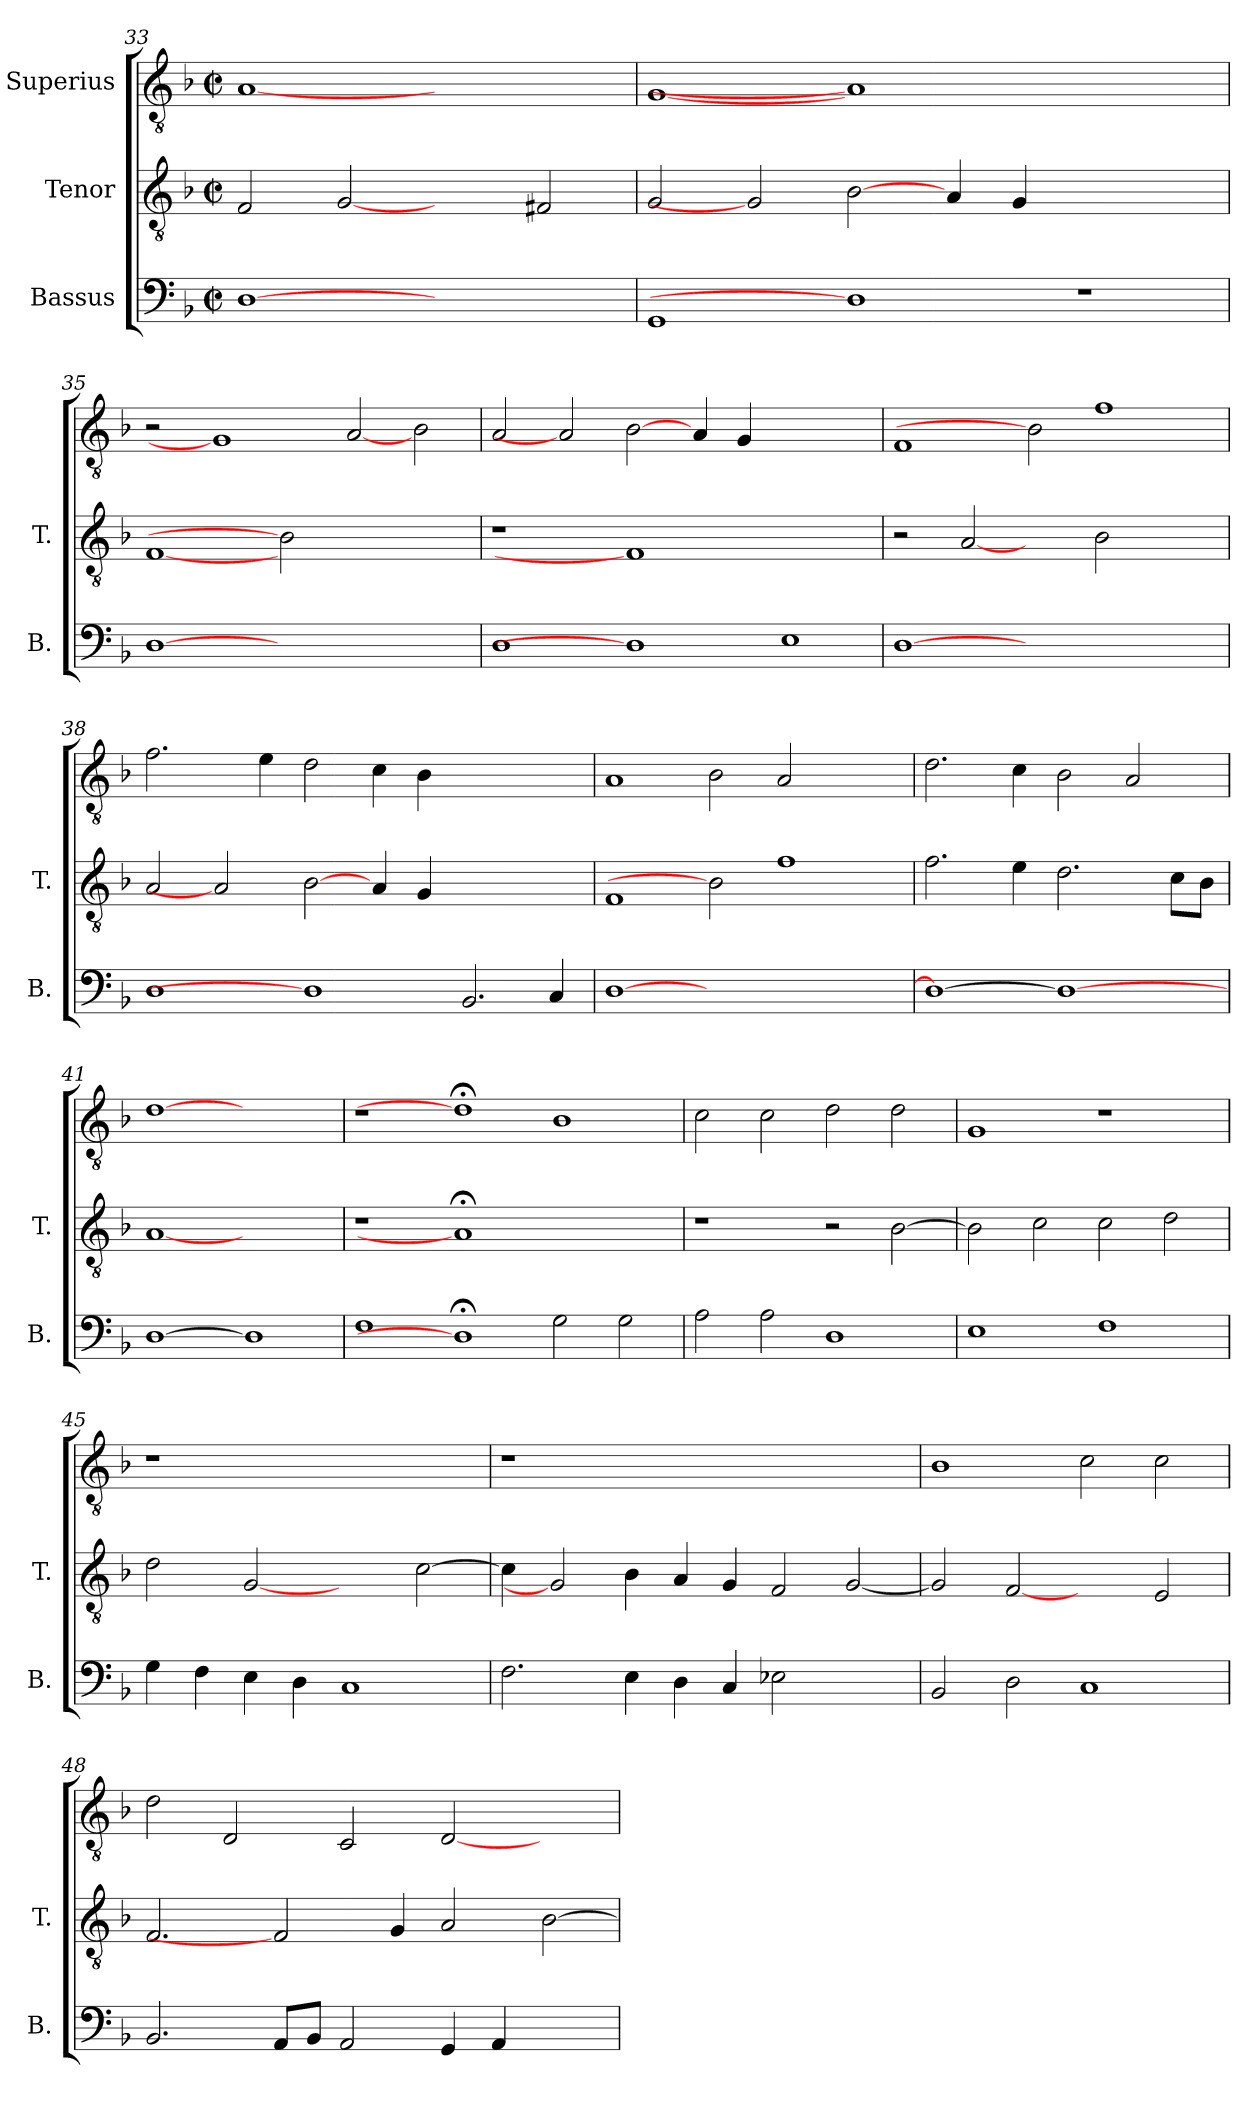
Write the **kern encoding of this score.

**kern	**kern	**kern
*part3	*part2	*part1
*staff3	*staff2	*staff1
*I"Bassus	*I"Tenor	*I"Superius
*I'B.	*I'T.	*
*clefF4	*clefGv2	*clefGv2
*	*ITrd7c12	*ITrd7c12
*k[b-]	*k[b-]	*k[b-]
*F:	*F:	*F:
*M2/2	*M2/2	*M2/2
*met(c|)	*met(c|)	*met(c|)
=33	=33	=33
[1Di	2FFi/	[1AAi
.	[2GGi	.
1ryy	2ryy	1ryy
.	2FF#Xi/	.
!!LO:LB:g=z
=34	=34	=34
1GGi	2GGi/	[1GGi
.	2GGi]	.
1Di]	[2BB-i	1AAi]
.	4AAi/	.
.	4GGi/	.
1r	1ryy	1ryy
=35	=35	=35
[1Di	[1FFi	2r
.	.	1GGi]
1.ryy	2BB-i]	.
.	1ryy	[2AAi
.	.	2BB-i\
=36	=36	=36
!	!LO:N:vis=1	!
1Di	1r	2AAi/
.	.	2AAi]
1Di]	1FFi]	[2BB-i
.	.	4AAi/
.	.	4GGi/
1Ei	1ryy	1ryy
=37	=37	=37
[1Di	2r	1FFi
.	[2AAi	.
1.ryy	2ryy	2BB-i]
.	2BB-i\	1Fi
.	2ryy	.
=38	=38	=38
1Di	2AAi/	2.Fi\
.	2AAi]	.
.	.	4Ei\
1Di]	[2BB-i	2Di\
.	4AAi/	4Ci\
.	4GGi/	4BB-i\
2.BB-i/	1ryy	1ryy
4Ci/	.	.
!!LO:LB:g=z
=39	=39	=39
[>1Di	1FFi	1AAi
1.ryy	2BB-i]	2BB-i\
.	1Fi	2AAi/
.	.	2ryy
=40	=40	=40
1Di_>	2.Fi\	2.Di\
.	4Ei\	4Ci\
1Di_	2.Di\	2BB-i\
.	.	2AAi/
.	8Ci\L	.
.	8BB-i\J	.
=41	=41	=41
[1Di	[1AAi	[1Di
1Di]	1ryy	1ryy
=42	=42	=42
!	!LO:N:vis=1	!
1Fi	1r	1r
1D;i]	1AA;i]	1D;i]
2Gi\	1ryy	1BB-i
2Gi\	.	.
=43	=43	=43
2Ai\	1r	2Ci\
2Ai\	.	2Ci\
1Di	2r	2Di\
.	[>2BB-i\	2Di\
=44	=44	=44
1Ei	2BB-i\]	1GGi
.	2Ci\	.
1Fi	2Ci\	1r
.	2Di\	.
!!LO:PB:g=z
=45	=45	=45
!	!	!LO:N:vis=1
4Gi\	2Di\	1r
4Fi\	.	.
4Ei\	[2GGi	.
4Di\	.	.
1Ci	2ryy	1ryy
.	[>2Ci\	.
=46	=46	=46
!	!	!LO:N:vis=1
2.Fi\	4Ci\]	1r
.	2GGi]	.
4Ei\	4BB-i\	.
4Di\	4AAi/	1.ryy
4Ci/	4GGi/	.
2E-Xi\	2FFi/	.
2ryy	[<2GGi/	.
=47	=47	=47
2BB-i/	2GGi/]	1BB-i
2Di\	[2FFi	.
1Ci	2ryy	2Ci\
.	2EEi/	2Ci\
=48	=48	=48
2.BB-i/	2.FFi/	2Di\
.	.	2DDi/
8AAi/L	2FFi]	.
8BB-i/J	.	.
2AAi/	.	2CCi/
.	4GGi/	.
4GGi/	2AAi/	[<2DDi/
4AAi/	.	.
2ryy	[>2BB-i\	2ryy
=	=	=
*-	*-	*-
